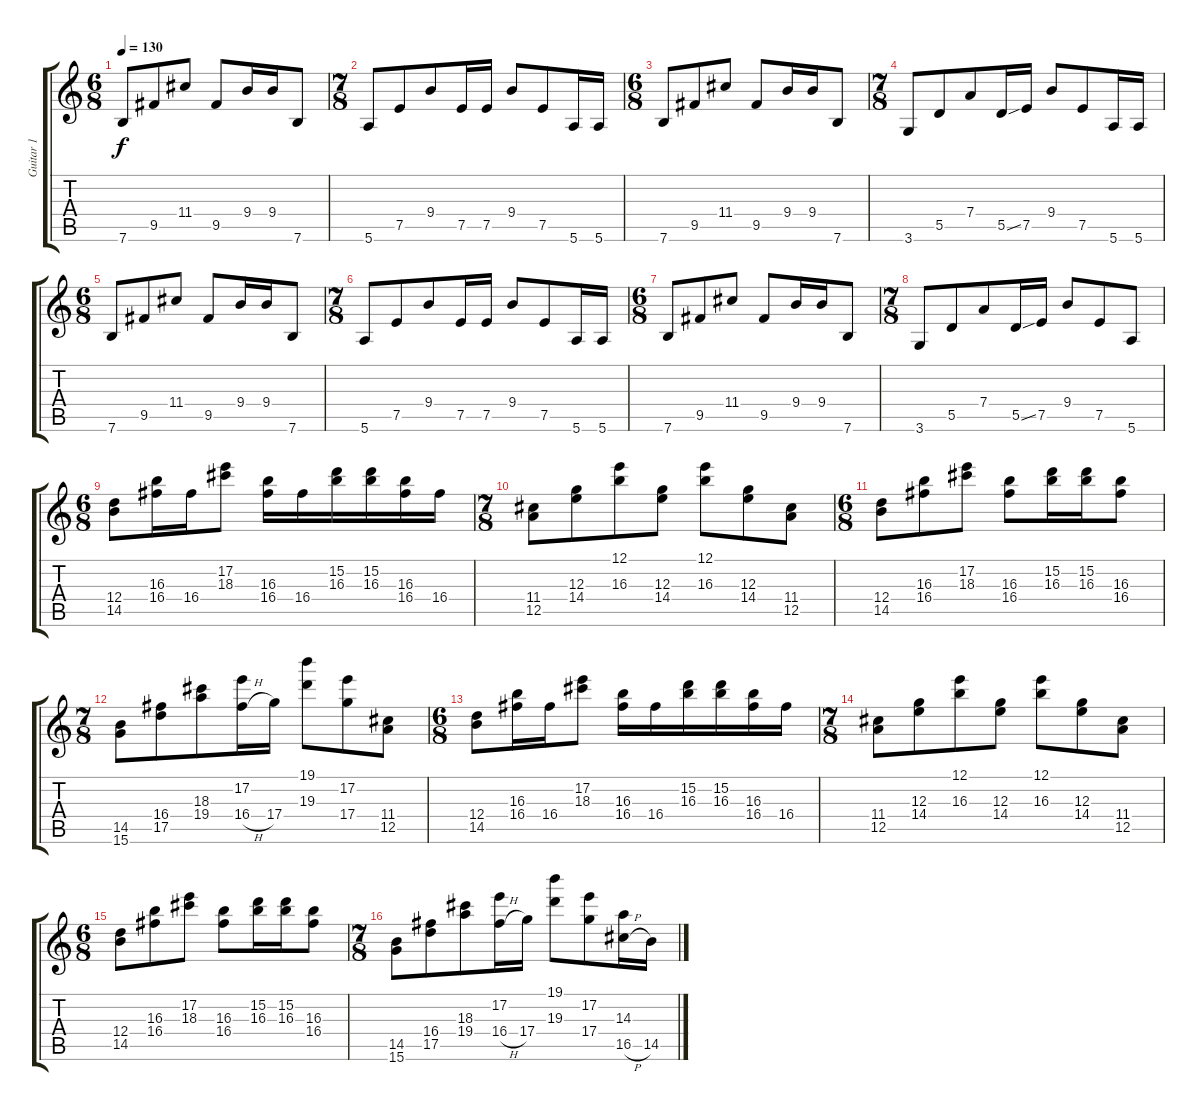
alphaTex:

\track ("Guitar 1" "Guitar 1") {instrument overdrivenguitar}
\staff {score tabs}
\tuning (E4 B3 G3 D3 A2 E2) {hide}
\ts (6 8)
\tempo 130
\clef g2
\ks c
7.6.8{dy f} 9.5.8 11.4.8 9.5.8 9.4.16 9.4.16 7.6.8 |
\ts (7 8)
5.6.8 7.5.8 9.4.8 7.5.16 7.5.16 9.4.8 7.5.8 5.6.16 5.6.16 |
\ts (6 8)
7.6.8 9.5.8 11.4.8 9.5.8 9.4.16 9.4.16 7.6.8 |
\ts (7 8)
3.6.8 5.5.8 7.4.8 5.5{ss}.16 7.5.16 9.4.8 7.5.8 5.6.16 5.6.16 |
\ts (6 8)
7.6.8 9.5.8 11.4.8 9.5.8 9.4.16 9.4.16 7.6.8 |
\ts (7 8)
5.6.8 7.5.8 9.4.8 7.5.16 7.5.16 9.4.8 7.5.8 5.6.16 5.6.16 |
\ts (6 8)
7.6.8 9.5.8 11.4.8 9.5.8 9.4.16 9.4.16 7.6.8 |
\ts (7 8)
3.6.8 5.5.8 7.4.8 5.5{ss}.16 7.5.16 9.4.8 7.5.8 5.6.8 |
\ts (6 8)
(12.4 14.5).8 (16.3 16.4).16 16.4.16 (17.2 18.3).8 (16.3 16.4).16 16.4.16 (15.2 16.3).16 (15.2 16.3).16 (16.3 16.4).16 16.4.16 |
\ts (7 8)
(11.4 12.5).8 (12.3 14.4).8 (12.1 16.3).8 (12.3 14.4).8 (12.1 16.3).8 (12.3 14.4).8 (11.4 12.5).8 |
\ts (6 8)
(12.4 14.5).8 (16.3 16.4).8 (17.2 18.3).8 (16.3 16.4).8 (15.2 16.3).16 (15.2 16.3).16 (16.3 16.4).8 |
\ts (7 8)
(14.5 15.6).8 (16.4 17.5).8 (18.3 19.4).8 (17.2 16.4{h}).16 17.4.16 (19.1 19.3).8 (17.2 17.4).8 (11.4 12.5).8 |
\ts (6 8)
(12.4 14.5).8 (16.3 16.4).16 16.4.16 (17.2 18.3).8 (16.3 16.4).16 16.4.16 (15.2 16.3).16 (15.2 16.3).16 (16.3 16.4).16 16.4.16 |
\ts (7 8)
(11.4 12.5).8 (12.3 14.4).8 (12.1 16.3).8 (12.3 14.4).8 (12.1 16.3).8 (12.3 14.4).8 (11.4 12.5).8 |
\ts (6 8)
(12.4 14.5).8 (16.3 16.4).8 (17.2 18.3).8 (16.3 16.4).8 (15.2 16.3).16 (15.2 16.3).16 (16.3 16.4).8 |
\ts (7 8)
(14.5 15.6).8 (16.4 17.5).8 (18.3 19.4).8 (17.2 16.4{h}).16 17.4.16 (19.1 19.3).8 (17.2 17.4).8 (14.3 16.5{h}).16 14.5.16
